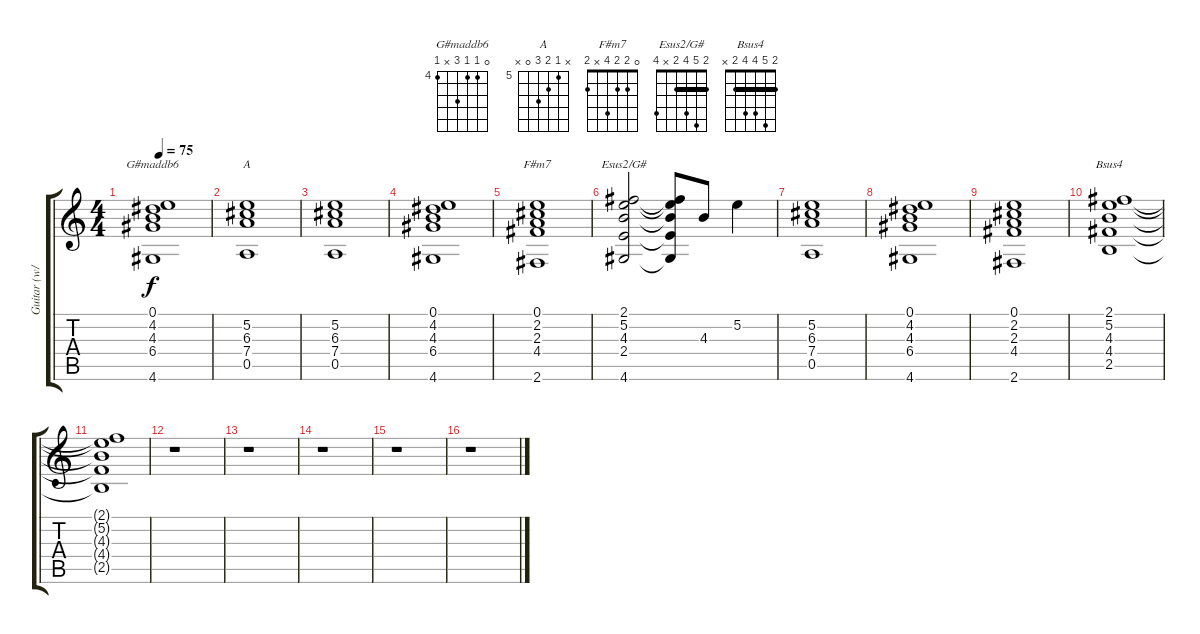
\track ("Guitar (w/chorus)" "Guitar (w/") {instrument electricguitarjazz}
\staff {score tabs}
\tuning (E4 B3 G3 D3 A2 E2) {hide}
\chord ("G#maddb6" 0 4 4 6 x 4) {firstfret 4}
\chord ("A" x 5 6 7 0 x) {firstfret 5}
\chord ("F#m7" 0 2 2 4 x 2)
\chord ("Esus2/G#" 2 5 4 2 x 4) {barre 2}
\chord ("Bsus4" 2 5 4 4 2 x) {barre 2}
\ts (4 4)
\tempo 75
\clef g2
\ks c
(0.1 4.2 4.3 6.4 4.6).1{ch "G#maddb6" dy f} |
(5.2 6.3 7.4 0.5).1{ch "A"} |
(5.2 6.3 7.4 0.5).1 |
(0.1 4.2 4.3 6.4 4.6).1 |
(0.1 2.2 2.3 4.4 2.6).1{ch "F#m7"} |
(2.1 5.2 4.3 2.4 4.6).2{ch "Esus2/G#"} (2.1{t} 5.2{t} 4.3{t} 2.4{t} 4.6{t}).8 4.3.8 5.2.4 |
(5.2 6.3 7.4 0.5).1 |
(0.1 4.2 4.3 6.4 4.6).1 |
(0.1 2.2 2.3 4.4 2.6).1 |
(2.1 5.2 4.3 4.4 2.5).1{ch "Bsus4"} |
(2.1{t} 5.2{t} 4.3{t} 4.4{t} 2.5{t}).1 |
r.1 |
r.1 |
r.1 |
r.1 |
r.1
